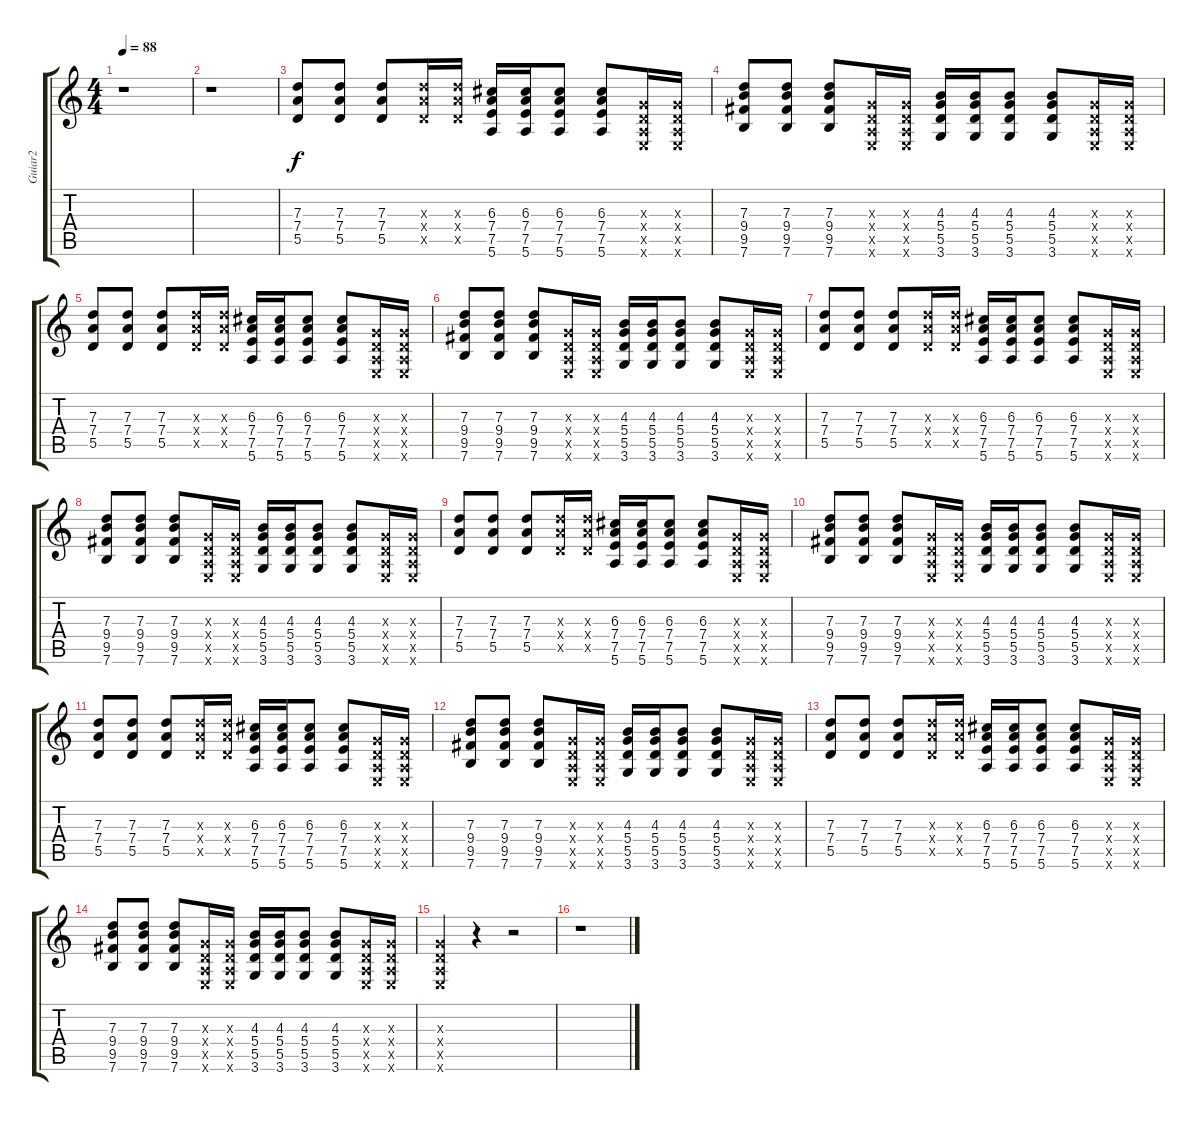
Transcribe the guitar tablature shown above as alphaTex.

\track ("Guiar2" "Guiar2") {instrument electricguitarclean}
\staff {score tabs}
\tuning (E4 B3 G3 D3 A2 E2) {hide}
\ts (4 4)
\tempo 88
\clef g2
\ks c
r.1{dy f} |
r.1 |
(7.3 7.4 5.5).8{volume 16 instrument distortionguitar} (7.3 7.4 5.5).8 (7.3 7.4 5.5).8 (7.3{x} 7.4{x} 5.5{x}).16 (7.3{x} 7.4{x} 5.5{x}).16 (6.3 7.4 7.5 5.6).16 (6.3 7.4 7.5 5.6).16 (6.3 7.4 7.5 5.6).8 (6.3 7.4 7.5 5.6).8 (0.3{x} 0.4{x} 0.5{x} 0.6{x}).16 (0.3{x} 0.4{x} 0.5{x} 0.6{x}).16 |
(7.3 9.4 9.5 7.6).8 (7.3 9.4 9.5 7.6).8 (7.3 9.4 9.5 7.6).8 (0.3{x} 0.4{x} 0.5{x} 0.6{x}).16 (0.3{x} 0.4{x} 0.5{x} 0.6{x}).16 (4.3 5.4 5.5 3.6).16 (4.3 5.4 5.5 3.6).16 (4.3 5.4 5.5 3.6).8 (4.3 5.4 5.5 3.6).8 (0.3{x} 0.4{x} 0.5{x} 0.6{x}).16 (0.3{x} 0.4{x} 0.5{x} 0.6{x}).16 |
(7.3 7.4 5.5).8 (7.3 7.4 5.5).8 (7.3 7.4 5.5).8 (7.3{x} 7.4{x} 5.5{x}).16 (7.3{x} 7.4{x} 5.5{x}).16 (6.3 7.4 7.5 5.6).16 (6.3 7.4 7.5 5.6).16 (6.3 7.4 7.5 5.6).8 (6.3 7.4 7.5 5.6).8 (0.3{x} 0.4{x} 0.5{x} 0.6{x}).16 (0.3{x} 0.4{x} 0.5{x} 0.6{x}).16 |
(7.3 9.4 9.5 7.6).8 (7.3 9.4 9.5 7.6).8 (7.3 9.4 9.5 7.6).8 (0.3{x} 0.4{x} 0.5{x} 0.6{x}).16 (0.3{x} 0.4{x} 0.5{x} 0.6{x}).16 (4.3 5.4 5.5 3.6).16 (4.3 5.4 5.5 3.6).16 (4.3 5.4 5.5 3.6).8 (4.3 5.4 5.5 3.6).8 (0.3{x} 0.4{x} 0.5{x} 0.6{x}).16 (0.3{x} 0.4{x} 0.5{x} 0.6{x}).16 |
(7.3 7.4 5.5).8 (7.3 7.4 5.5).8 (7.3 7.4 5.5).8 (7.3{x} 7.4{x} 5.5{x}).16 (7.3{x} 7.4{x} 5.5{x}).16 (6.3 7.4 7.5 5.6).16 (6.3 7.4 7.5 5.6).16 (6.3 7.4 7.5 5.6).8 (6.3 7.4 7.5 5.6).8 (0.3{x} 0.4{x} 0.5{x} 0.6{x}).16 (0.3{x} 0.4{x} 0.5{x} 0.6{x}).16 |
(7.3 9.4 9.5 7.6).8 (7.3 9.4 9.5 7.6).8 (7.3 9.4 9.5 7.6).8 (0.3{x} 0.4{x} 0.5{x} 0.6{x}).16 (0.3{x} 0.4{x} 0.5{x} 0.6{x}).16 (4.3 5.4 5.5 3.6).16 (4.3 5.4 5.5 3.6).16 (4.3 5.4 5.5 3.6).8 (4.3 5.4 5.5 3.6).8 (0.3{x} 0.4{x} 0.5{x} 0.6{x}).16 (0.3{x} 0.4{x} 0.5{x} 0.6{x}).16 |
(7.3 7.4 5.5).8 (7.3 7.4 5.5).8 (7.3 7.4 5.5).8 (7.3{x} 7.4{x} 5.5{x}).16 (7.3{x} 7.4{x} 5.5{x}).16 (6.3 7.4 7.5 5.6).16 (6.3 7.4 7.5 5.6).16 (6.3 7.4 7.5 5.6).8 (6.3 7.4 7.5 5.6).8 (0.3{x} 0.4{x} 0.5{x} 0.6{x}).16 (0.3{x} 0.4{x} 0.5{x} 0.6{x}).16 |
(7.3 9.4 9.5 7.6).8 (7.3 9.4 9.5 7.6).8 (7.3 9.4 9.5 7.6).8 (0.3{x} 0.4{x} 0.5{x} 0.6{x}).16 (0.3{x} 0.4{x} 0.5{x} 0.6{x}).16 (4.3 5.4 5.5 3.6).16 (4.3 5.4 5.5 3.6).16 (4.3 5.4 5.5 3.6).8 (4.3 5.4 5.5 3.6).8 (0.3{x} 0.4{x} 0.5{x} 0.6{x}).16 (0.3{x} 0.4{x} 0.5{x} 0.6{x}).16 |
(7.3 7.4 5.5).8 (7.3 7.4 5.5).8 (7.3 7.4 5.5).8 (7.3{x} 7.4{x} 5.5{x}).16 (7.3{x} 7.4{x} 5.5{x}).16 (6.3 7.4 7.5 5.6).16 (6.3 7.4 7.5 5.6).16 (6.3 7.4 7.5 5.6).8 (6.3 7.4 7.5 5.6).8 (0.3{x} 0.4{x} 0.5{x} 0.6{x}).16 (0.3{x} 0.4{x} 0.5{x} 0.6{x}).16 |
(7.3 9.4 9.5 7.6).8 (7.3 9.4 9.5 7.6).8 (7.3 9.4 9.5 7.6).8 (0.3{x} 0.4{x} 0.5{x} 0.6{x}).16 (0.3{x} 0.4{x} 0.5{x} 0.6{x}).16 (4.3 5.4 5.5 3.6).16 (4.3 5.4 5.5 3.6).16 (4.3 5.4 5.5 3.6).8 (4.3 5.4 5.5 3.6).8 (0.3{x} 0.4{x} 0.5{x} 0.6{x}).16 (0.3{x} 0.4{x} 0.5{x} 0.6{x}).16 |
(7.3 7.4 5.5).8 (7.3 7.4 5.5).8 (7.3 7.4 5.5).8 (7.3{x} 7.4{x} 5.5{x}).16 (7.3{x} 7.4{x} 5.5{x}).16 (6.3 7.4 7.5 5.6).16 (6.3 7.4 7.5 5.6).16 (6.3 7.4 7.5 5.6).8 (6.3 7.4 7.5 5.6).8 (0.3{x} 0.4{x} 0.5{x} 0.6{x}).16 (0.3{x} 0.4{x} 0.5{x} 0.6{x}).16 |
(7.3 9.4 9.5 7.6).8 (7.3 9.4 9.5 7.6).8 (7.3 9.4 9.5 7.6).8 (0.3{x} 0.4{x} 0.5{x} 0.6{x}).16 (0.3{x} 0.4{x} 0.5{x} 0.6{x}).16 (4.3 5.4 5.5 3.6).16 (4.3 5.4 5.5 3.6).16 (4.3 5.4 5.5 3.6).8 (4.3 5.4 5.5 3.6).8 (0.3{x} 0.4{x} 0.5{x} 0.6{x}).16 (0.3{x} 0.4{x} 0.5{x} 0.6{x}).16 |
(0.3{x} 0.4{x} 0.5{x} 0.6{x}).4 r.4 r.2 |
r.1
